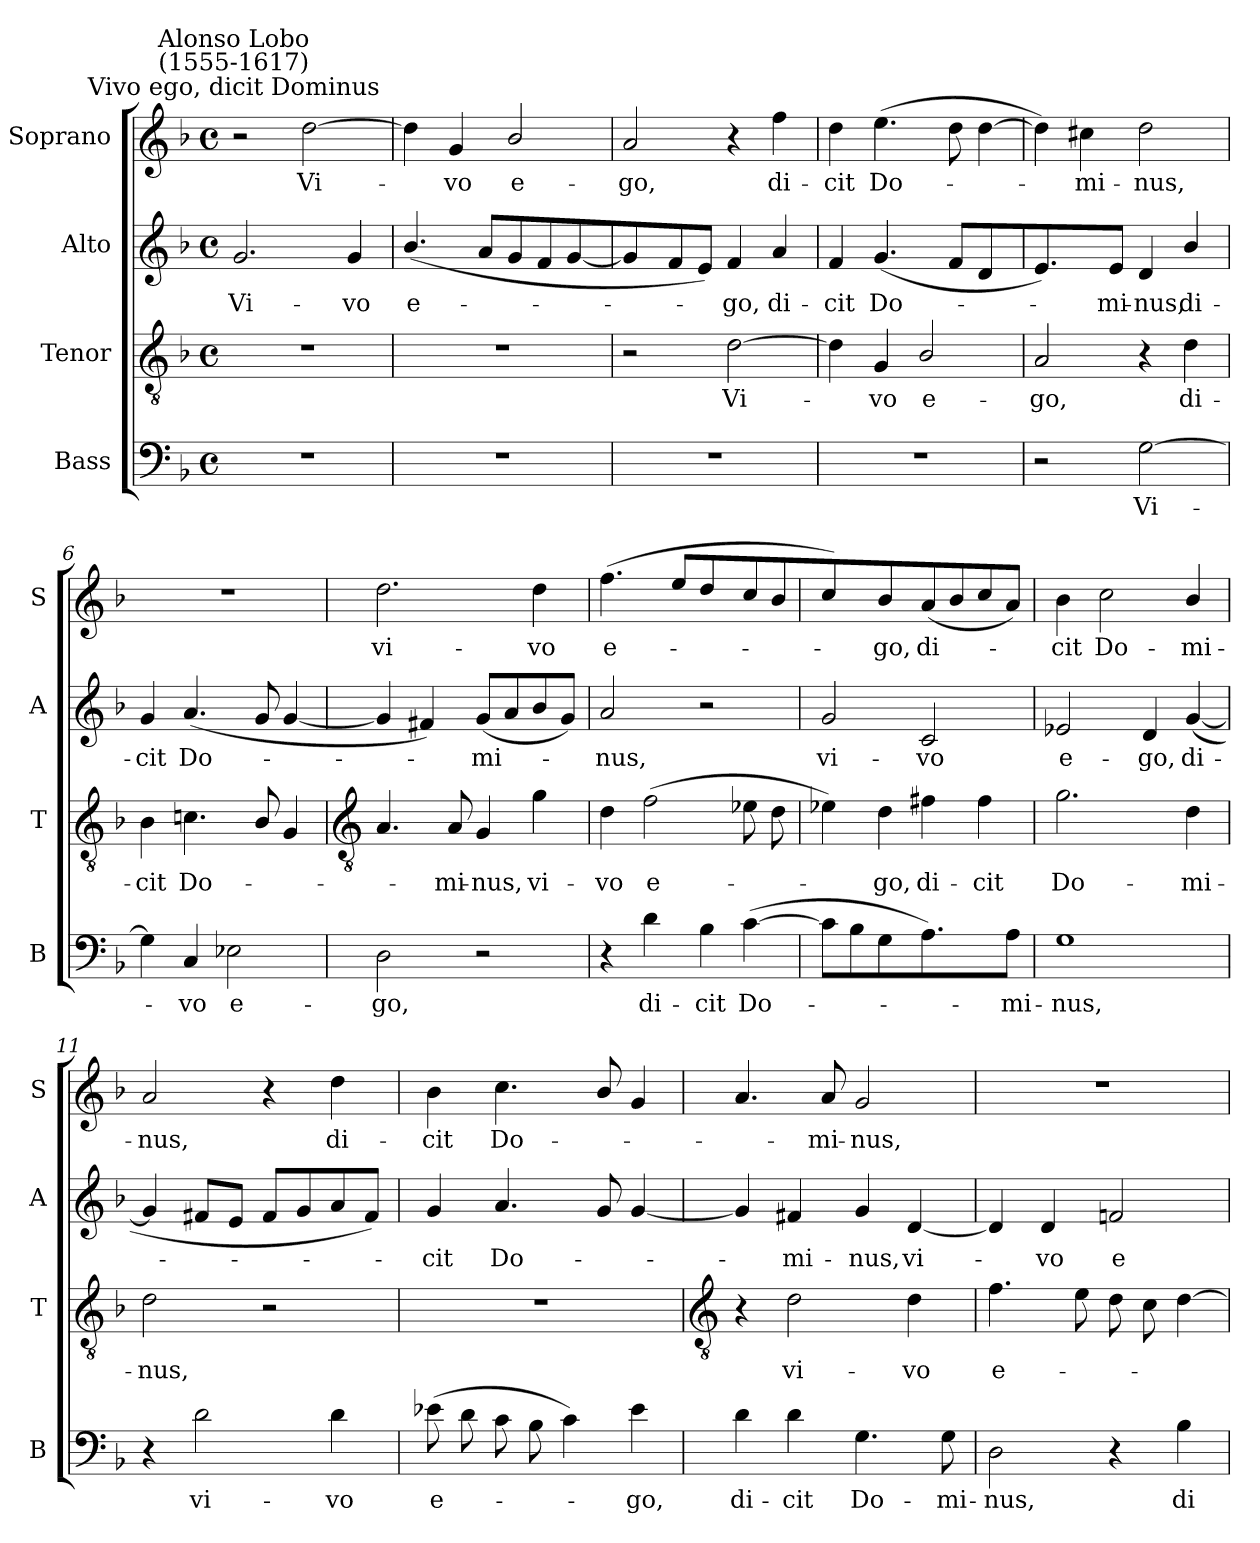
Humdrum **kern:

**kern	**text	**kern	**text	**kern	**text	**kern	**text
*part4	*part4	*part3	*part3	*part2	*part2	*part1	*part1
*staff4	*staff4	*staff3	*staff3	*staff2	*staff2	*staff1	*staff1
*I"Bass	*	*I"Tenor	*	*I"Alto	*	*I"Soprano	*
*I'B	*	*I'T	*	*I'A	*	*I'S	*
*clefF4	*	*clefGv2	*	*clefG2	*	*clefG2	*
*k[b-]	*	*k[b-]	*	*k[b-]	*	*k[b-]	*
*F:	*	*F:	*	*F:	*	*F:	*
*M4/4	*	*M4/4	*	*M4/4	*	*M4/4	*
*met(c)	*	*met(c)	*	*met(c)	*	*met(c)	*
=1	=1	=1	=1	=1	=1	=1	=1
!	!	!	!	!	!	!LO:TX:a:cj:t=Vivo ego, dicit Dominus	!
!	!	!	!	!	!	!LO:TX:a:cj:t=Alonso Lobo\n(1555-1617)	!
!	!	!	!	!	!LO:LY:b	!	!
1r	.	1r	.	2.g	Vi-	2r	.
!	!	!	!	!	!	!	!LO:LY:b
.	.	.	.	.	.	[2dd	Vi-
!	!	!	!	!	!LO:LY:b	!	!
.	.	.	.	4g	-vo	.	.
=2	=2	=2	=2	=2	=2	=2	=2
!	!	!	!	!	!LO:LY:b	!	!
1r	.	1r	.	(<4.b-/	e-	4dd]	.
!	!	!	!	!	!	!	!LO:LY:b
.	.	.	.	.	.	4g	vo
.	.	.	.	8aL	.	.	.
!	!	!	!	!	!	!	!LO:LY:b
.	.	.	.	8g	.	2b-/	e-
.	.	.	.	8f	.	.	.
.	.	.	.	[4g	.	.	.
=3	=3	=3	=3	=3	=3	=3	=3
!	!	!	!	!	!	!	!LO:LY:b
1r	.	2r	.	4g]	.	2a	-go,
.	.	.	.	8f	.	.	.
.	.	.	.	8eJ)	.	.	.
!	!	!	!LO:LY:b	!	!LO:LY:b	!	!
.	.	[2d	Vi-	4f	go,	4r	.
!	!	!	!	!	!LO:LY:b	!	!LO:LY:b
.	.	.	.	4a	di-	4ff	di-
=4	=4	=4	=4	=4	=4	=4	=4
!	!	!	!	!	!LO:LY:b	!	!LO:LY:b
1r	.	4d]	.	4f	-cit	4dd	-cit
!	!	!	!LO:LY:b	!	!LO:LY:b	!	!LO:LY:b
.	.	4G	vo	(<4.g	Do-	(>4.ee	Do-
!	!	!	!LO:LY:b	!	!	!	!
.	.	2B-/	e-	.	.	.	.
.	.	.	.	8fL	.	8ddL	.
.	.	.	.	4d	.	[4dd	.
=5	=5	=5	=5	=5	=5	=5	=5
!	!	!	!LO:LY:b	!	!	!	!
2r	.	2A	-go,	4.e)	.	4dd])	.
!	!	!	!	!	!	!	!LO:LY:b
.	.	.	.	.	.	4cc#X	mi-
!	!	!	!	!	!LO:LY:b	!	!
.	.	.	.	8eJ	mi-	.	.
!	!LO:LY:b	!	!	!	!LO:LY:b	!	!LO:LY:b
[2G	Vi-	4r	.	4d	-nus,	2dd	-nus,
!	!	!	!LO:LY:b	!	!LO:LY:b	!	!
.	.	4d	di-	4b-/	di-	.	.
=6	=6	=6	=6	=6	=6	=6	=6
!	!	!	!LO:LY:b	!	!LO:LY:b	!	!
4G]	.	4B-	-cit	4g	-cit	1r	.
!	!LO:LY:b	!	!LO:LY:b	!	!LO:LY:b	!	!
4C	vo	4.cn	Do-	(<4.a	Do-	.	.
!	!LO:LY:b	!	!	!	!	!	!
2E-X	e-	.	.	.	.	.	.
.	.	8B-/L	.	8gL	.	.	.
.	.	4G	.	[4g	.	.	.
!!LO:LB:g=z
=7	=7	=7	=7	=7	=7	=7	=7
*	*	*clefGv2	*	*	*	*	*
!	!LO:LY:b	!	!	!	!	!	!LO:LY:b
2D	-go,	4.A	.	4g]	.	2.dd	vi-
.	.	.	.	4f#X)	.	.	.
!	!	!	!LO:LY:b	!	!	!	!
.	.	8A	mi-	.	.	.	.
!	!	!	!LO:LY:b	!	!LO:LY:b	!	!
2r	.	4G	-nus,	(<8gL	mi-	.	.
.	.	.	.	8a	.	.	.
!	!	!	!LO:LY:b	!	!	!	!LO:LY:b
.	.	4g	vi-	8b-	.	4dd	-vo
.	.	.	.	8gJ)	.	.	.
=8	=8	=8	=8	=8	=8	=8	=8
!	!	!	!LO:LY:b	!	!LO:LY:b	!	!LO:LY:b
4r	.	4d	-vo	2a	nus,	(>4.ff	e-
!	!LO:LY:b	!	!LO:LY:b	!	!	!	!
4d	di-	(>2f	e-	.	.	.	.
.	.	.	.	.	.	8eeL	.
!	!LO:LY:b	!	!	!	!	!	!
4B-	-cit	.	.	2r	.	4dd	.
!	!LO:LY:b	!	!	!	!	!	!
(>[4c	Do-	8e-XL	.	.	.	8cc	.
.	.	8d	.	.	.	8b-	.
=9	=9	=9	=9	=9	=9	=9	=9
!	!	!	!	!	!LO:LY:b	!	!
8cL]	.	4e-X)	.	2g	vi-	4cc)	.
8B-	.	.	.	.	.	.	.
!	!	!	!LO:LY:b	!	!	!	!LO:LY:b
4G	.	4d	go,	.	.	4b-/	go,
!	!	!	!LO:LY:b	!	!LO:LY:b	!	!LO:LY:b
4.A)	.	4f#X	di-	2c	-vo	(>8a	di-
.	.	.	.	.	.	8b-	.
!	!	!	!LO:LY:b	!	!	!	!
.	.	4f#	-cit	.	.	8cc	.
!	!LO:LY:b	!	!	!	!	!	!
8AJ	mi-	.	.	.	.	8aJ)	.
=10	=10	=10	=10	=10	=10	=10	=10
!	!LO:LY:b	!	!LO:LY:b	!	!LO:LY:b	!	!LO:LY:b
1G	-nus,	2.g	Do-	2e-X	e-	4b-	cit
!	!	!	!	!	!	!	!LO:LY:b
.	.	.	.	.	.	2cc	Do-
!	!	!	!	!	!LO:LY:b	!	!
.	.	.	.	4d	-go,	.	.
!	!	!	!LO:LY:b	!	!LO:LY:b	!	!LO:LY:b
.	.	4d	-mi-	(<[4g	di-	4b-/	-mi-
=11	=11	=11	=11	=11	=11	=11	=11
!	!	!	!LO:LY:b	!	!	!	!LO:LY:b
4r	.	2d	-nus,	4g]	.	2a	-nus,
!	!LO:LY:b	!	!	!	!	!	!
2d	vi-	.	.	8f#XL	.	.	.
.	.	.	.	8eJ	.	.	.
.	.	2r	.	8f#L	.	4r	.
.	.	.	.	8g	.	.	.
!	!LO:LY:b	!	!	!	!	!	!LO:LY:b
4d	-vo	.	.	8a	.	4dd	di-
.	.	.	.	8f#J)	.	.	.
=12	=12	=12	=12	=12	=12	=12	=12
!	!LO:LY:b	!	!	!	!LO:LY:b	!	!LO:LY:b
(>8e-XL	e-	1r	.	4g	cit	4b-	-cit
8d	.	.	.	.	.	.	.
!	!	!	!	!	!LO:LY:b	!	!LO:LY:b
8c	.	.	.	4.a	Do-	4.cc	Do-
8B-	.	.	.	.	.	.	.
4c)	.	.	.	.	.	.	.
.	.	.	.	8gL	.	8b-/L	.
!	!LO:LY:b	!	!	!	!	!	!
4e-	go,	.	.	[4g	.	4g	.
!!LO:LB:g=z
=13	=13	=13	=13	=13	=13	=13	=13
*	*	*clefGv2	*	*	*	*	*
!	!LO:LY:b	!	!	!	!	!	!
4d	di-	4r	.	4g]	.	4.a	.
!	!LO:LY:b	!	!LO:LY:b	!	!LO:LY:b	!	!
4d	-cit	2d	vi-	4f#X	mi-	.	.
!	!	!	!	!	!	!	!LO:LY:b
.	.	.	.	.	.	8a	mi-
!	!LO:LY:b	!	!	!	!LO:LY:b	!	!LO:LY:b
4.G	Do-	.	.	4g	-nus,	2g	-nus,
!	!	!	!LO:LY:b	!	!LO:LY:b	!	!
.	.	4d	-vo	[4d	vi-	.	.
!	!LO:LY:b	!	!	!	!	!	!
8G	-mi-	.	.	.	.	.	.
=14	=14	=14	=14	=14	=14	=14	=14
!	!LO:LY:b	!	!LO:LY:b	!	!	!	!
2D	-nus,	4.f	e-	4d]	.	1r	.
!	!	!	!	!	!LO:LY:b	!	!
.	.	.	.	4d	vo	.	.
.	.	8eL	.	.	.	.	.
!	!	!	!	!	!LO:LY:b	!	!
4r	.	8d	.	2fn	e-	.	.
.	.	8c	.	.	.	.	.
!	!LO:LY:b	!	!	!	!	!	!
4B-	di-	[4d	.	.	.	.	.
=	=	=	=	=	=	=	=
*-	*-	*-	*-	*-	*-	*-	*-
